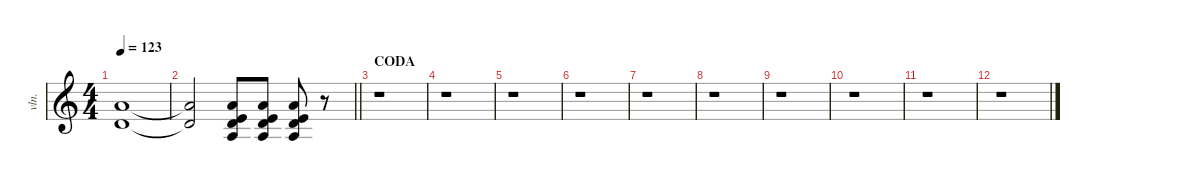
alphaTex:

\defaultSystemsLayout 4
\hideDynamics
\bracketExtendMode nobrackets
\otherSystemsTrackNameOrientation horizontal
\track ("Synth" "vln.") {instrument stringensemble1}
\staff {score}
\tuning (E4 B3 G3 D3 A2 E2)
\ts (4 4)
\tempo 123
\clef g2
\ks c
(14.3 12.4).1{dy f beam Up} |
\barLineRight lightlight
(14.3{t} 12.4{t}).2{beam Up} (0.1 14.3 12.4 12.5).8{beam Up} (0.1 10.2 12.4 12.5).8{beam Up} (0.1 10.2 12.4 12.5).8{beam Up} r.8{beam Up} |
\section ("" "CODA")
r.1{beam Down} |
r.1{beam Down} |
r.1{beam Down} |
r.1{beam Down} |
r.1{beam Down} |
r.1{beam Down} |
r.1{beam Down} |
r.1{beam Down} |
r.1{beam Down} |
r.1{beam Down}
